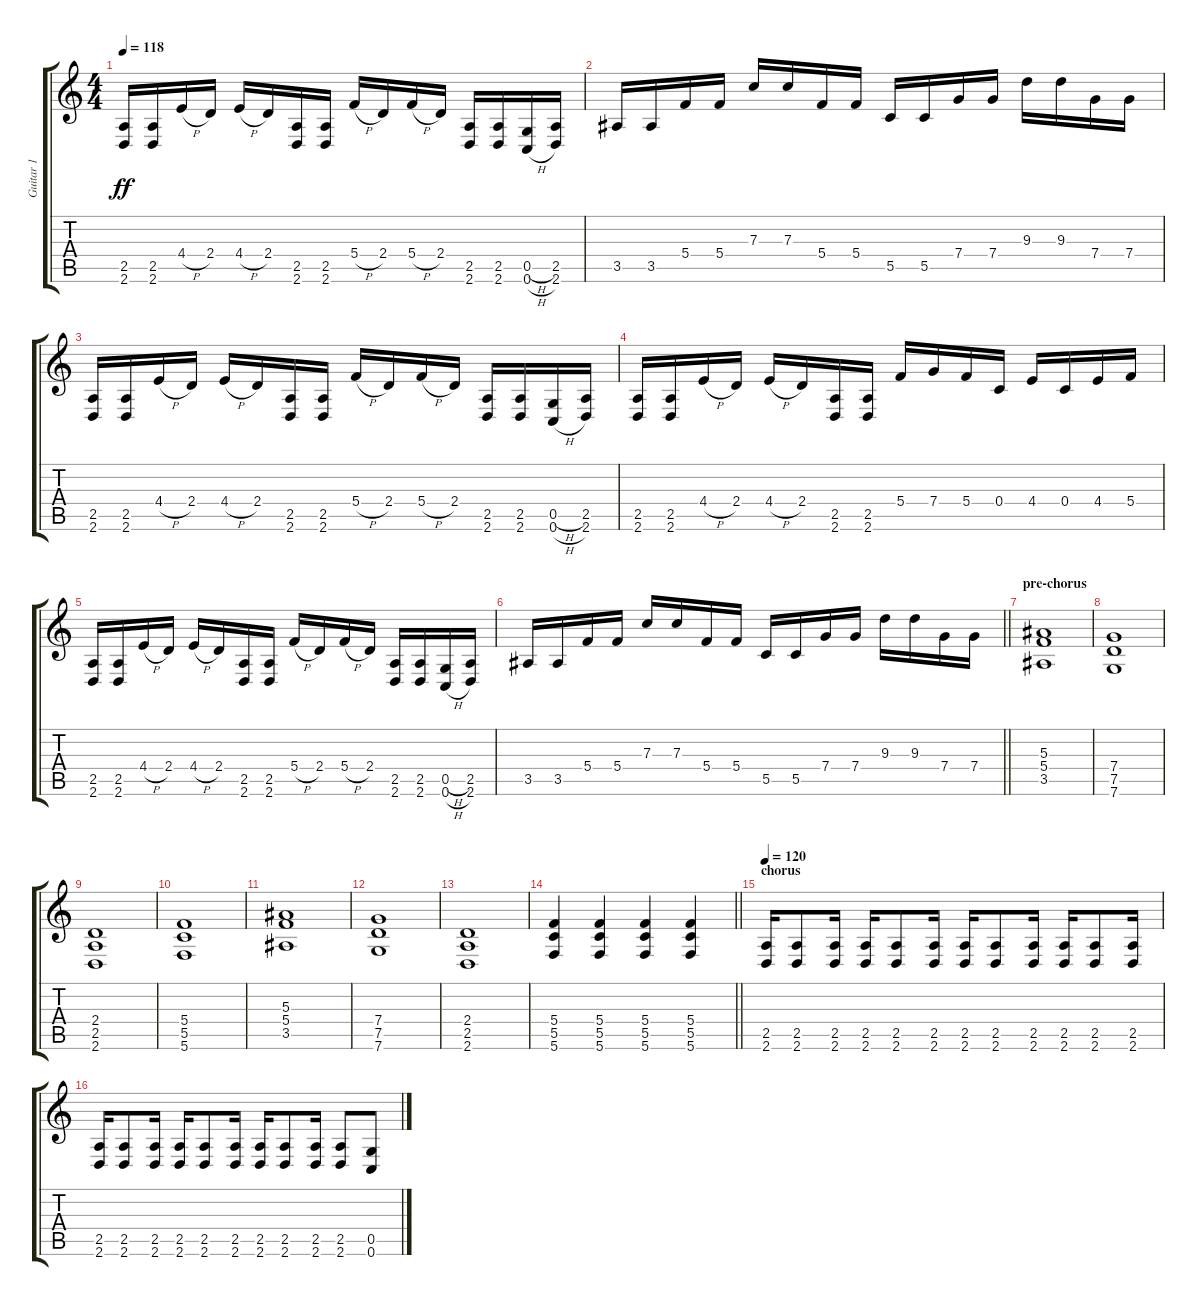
\track ("Guitar 1" "Guitar 1") {instrument distortionguitar}
\staff {score tabs}
\tuning (D4 A3 F3 C3 G2 C2) {hide}
\ts (4 4)
\tempo 118
\clef g2
\ks c
(2.5 2.6).16{dy ff} (2.5 2.6).16 4.4{h}.16 2.4.16 4.4{h}.16 2.4.16 (2.5 2.6).16 (2.5 2.6).16 5.4{h}.16 2.4.16 5.4{h}.16 2.4.16 (2.5 2.6).16 (2.5 2.6).16 (0.5{h} 0.6{h}).16 (2.5 2.6).16 |
3.5.16 3.5.16 5.4.16 5.4.16 7.3.16 7.3.16 5.4.16 5.4.16 5.5.16 5.5.16 7.4.16 7.4.16 9.3.16 9.3.16 7.4.16 7.4.16 |
(2.5 2.6).16 (2.5 2.6).16 4.4{h}.16 2.4.16 4.4{h}.16 2.4.16 (2.5 2.6).16 (2.5 2.6).16 5.4{h}.16 2.4.16 5.4{h}.16 2.4.16 (2.5 2.6).16 (2.5 2.6).16 (0.5{h} 0.6{h}).16 (2.5 2.6).16 |
(2.5 2.6).16 (2.5 2.6).16 4.4{h}.16 2.4.16 4.4{h}.16 2.4.16 (2.5 2.6).16 (2.5 2.6).16 5.4.16 7.4.16 5.4.16 0.4.16 4.4.16 0.4.16 4.4.16 5.4.16 |
(2.5 2.6).16 (2.5 2.6).16 4.4{h}.16 2.4.16 4.4{h}.16 2.4.16 (2.5 2.6).16 (2.5 2.6).16 5.4{h}.16 2.4.16 5.4{h}.16 2.4.16 (2.5 2.6).16 (2.5 2.6).16 (0.5{h} 0.6{h}).16 (2.5 2.6).16 |
\barLineRight lightlight
3.5.16 3.5.16 5.4.16 5.4.16 7.3.16 7.3.16 5.4.16 5.4.16 5.5.16 5.5.16 7.4.16 7.4.16 9.3.16 9.3.16 7.4.16 7.4.16 |
\section ("" "pre-chorus")
(5.3 5.4 3.5).1 |
(7.4 7.5 7.6).1 |
(2.4 2.5 2.6).1 |
(5.4 5.5 5.6).1 |
(5.3 5.4 3.5).1 |
(7.4 7.5 7.6).1 |
(2.4 2.5 2.6).1 |
\barLineRight lightlight
(5.4 5.5 5.6).4 (5.4 5.5 5.6).4 (5.4 5.5 5.6).4 (5.4 5.5 5.6).4 |
\section ("" "chorus")
\tempo 120
(2.5 2.6).16 (2.5 2.6).8 (2.5 2.6).16 (2.5 2.6).16 (2.5 2.6).8 (2.5 2.6).16 (2.5 2.6).16 (2.5 2.6).8 (2.5 2.6).16 (2.5 2.6).16 (2.5 2.6).8 (2.5 2.6).16 |
(2.5 2.6).16 (2.5 2.6).8 (2.5 2.6).16 (2.5 2.6).16 (2.5 2.6).8 (2.5 2.6).16 (2.5 2.6).16 (2.5 2.6).8 (2.5 2.6).16 (2.5 2.6).8 (0.5 0.6).8
